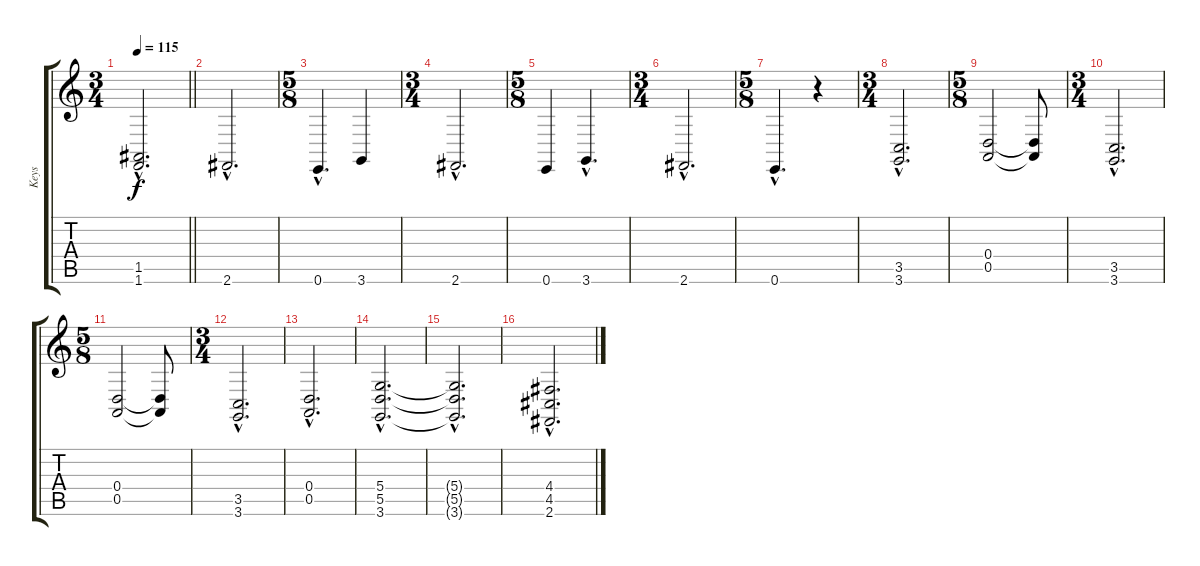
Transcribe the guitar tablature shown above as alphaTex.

\track ("Keys" "Keys") {instrument choiraahs}
\staff {score tabs}
\tuning (E4 B3 G3 D3 A2 E2) {hide}
\ts (3 4)
\tempo 115
\clef g2
\barLineRight lightlight
\ks c
(1.5{hac t} 1.6{hac t}).2{d dy f} |
2.6{hac}.2{d} |
\ts (5 8)
0.6{hac}.4{d} 3.6.4 |
\ts (3 4)
2.6{hac}.2{d} |
\ts (5 8)
0.6.4 3.6{hac}.4{d} |
\ts (3 4)
2.6{hac}.2{d} |
\ts (5 8)
0.6{hac}.4{d} r.4 |
\ts (3 4)
(3.5{hac} 3.6{hac}).2{d} |
\ts (5 8)
(0.4 0.5).2 (0.4{t} 0.5{t}).8 |
\ts (3 4)
(3.5{hac} 3.6{hac}).2{d} |
\ts (5 8)
(0.4 0.5).2 (0.4{t} 0.5{t}).8 |
\ts (3 4)
(3.5{hac} 3.6{hac}).2{d} |
(0.4{hac} 0.5{hac}).2{d} |
(5.4{hac} 5.5{hac} 3.6{hac}).2{d} |
(5.4{hac t} 5.5{hac t} 3.6{hac t}).2{d} |
(4.4{hac} 4.5{hac} 2.6{hac}).2{d}
